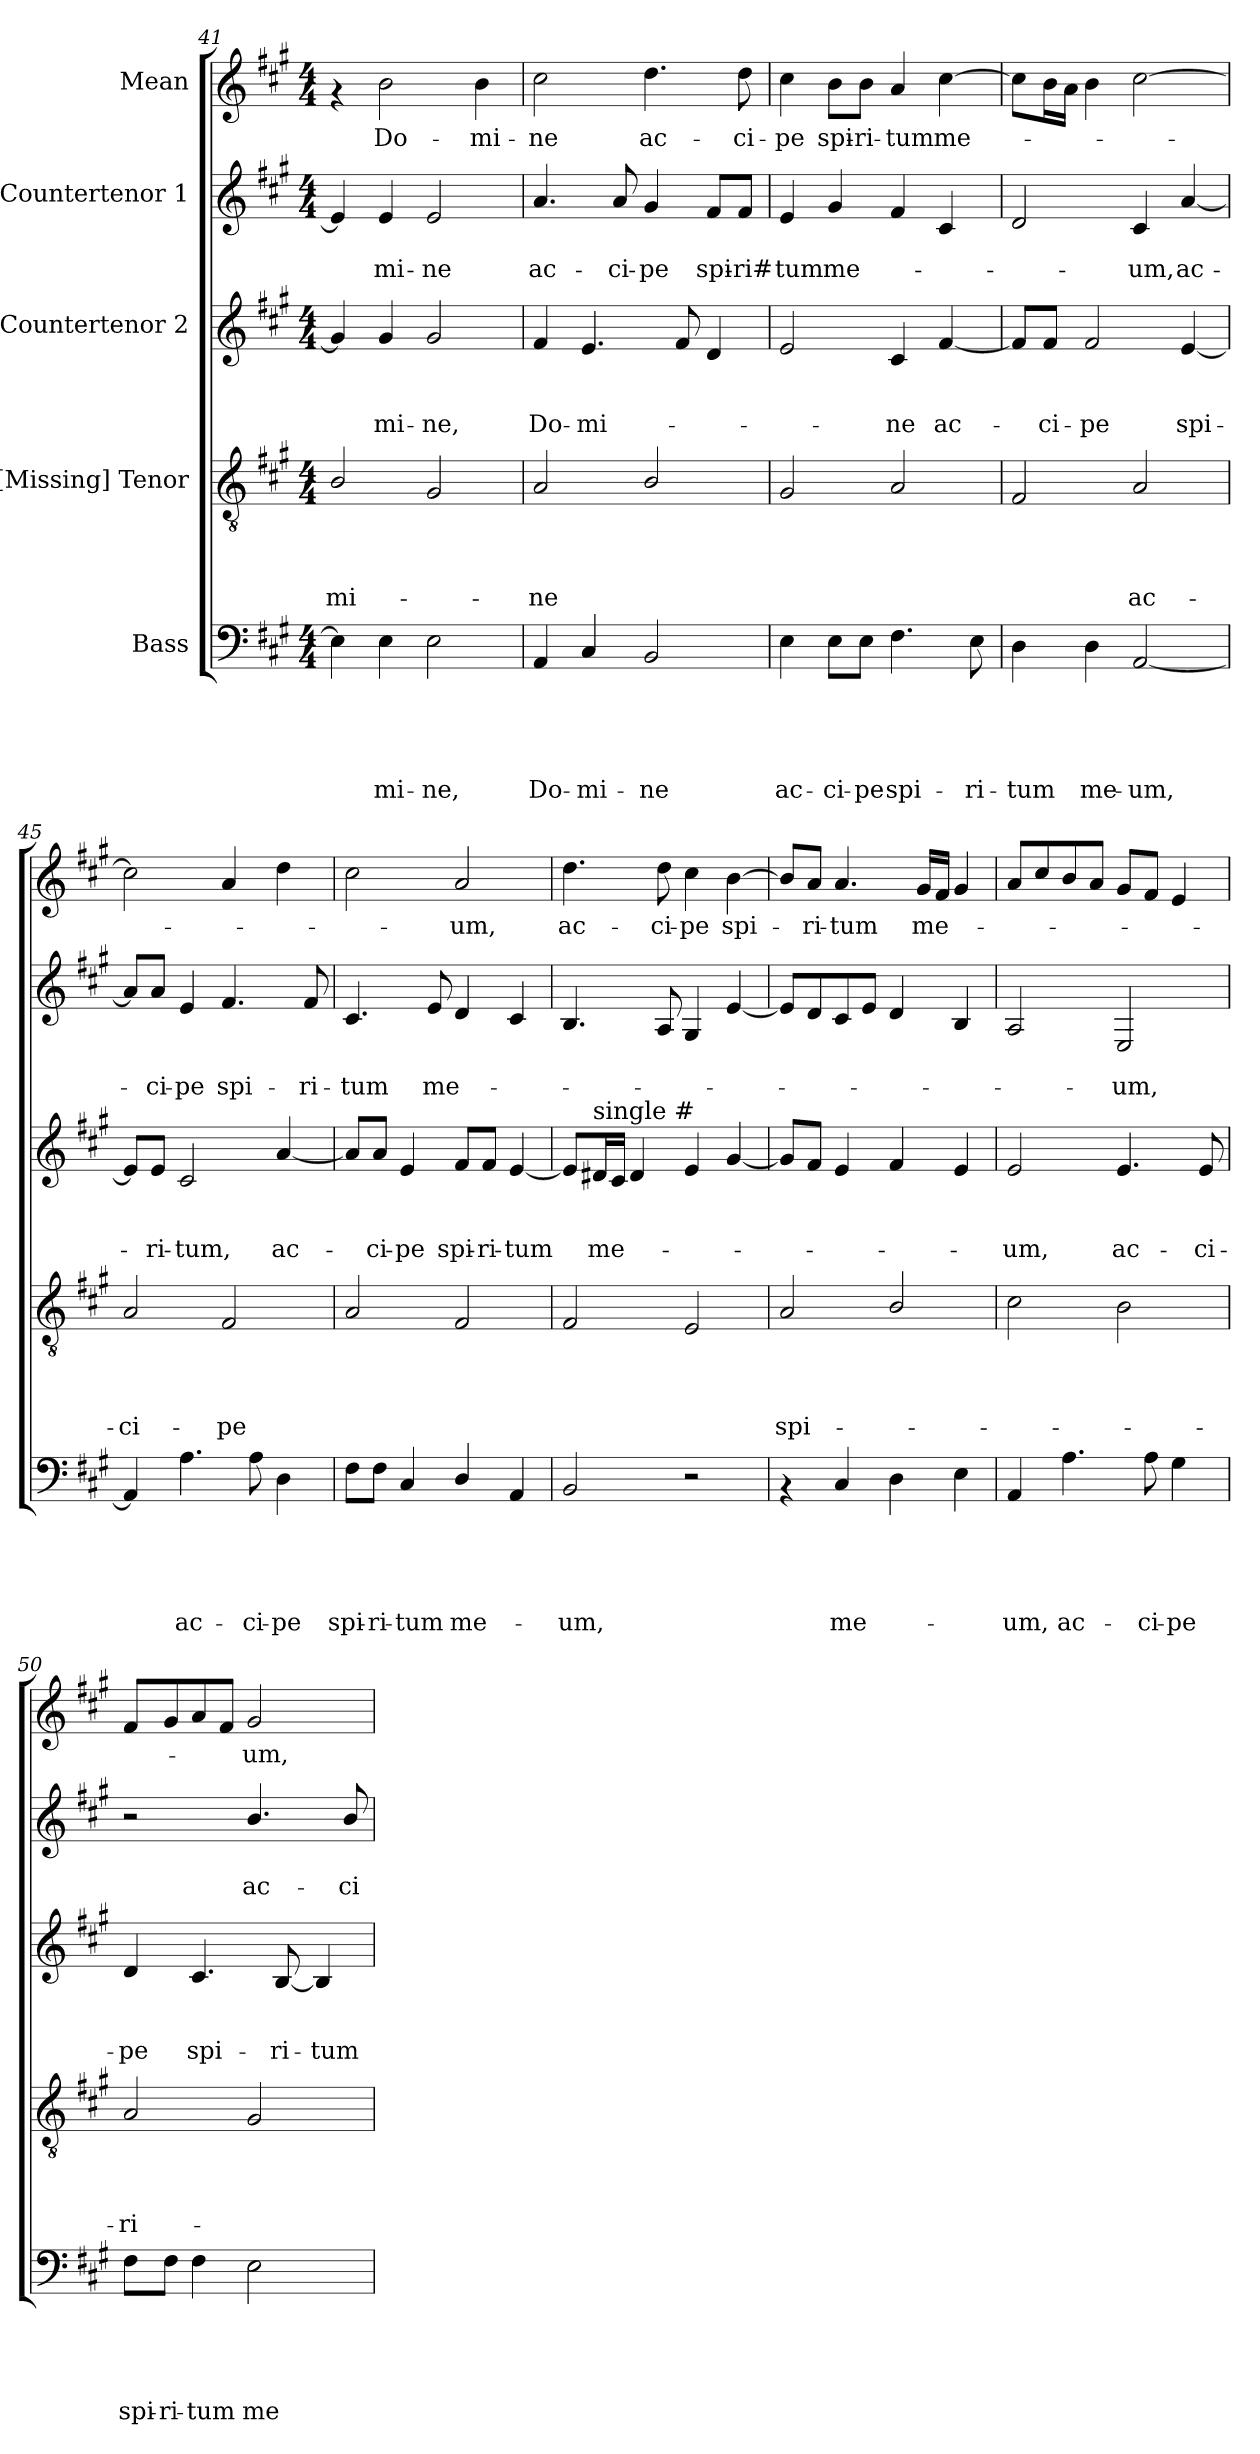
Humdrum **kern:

**kern	**text	**text	**text	**text	**text	**kern	**text	**text	**text	**text	**kern	**text	**text	**text	**kern	**text	**text	**kern	**text
*part5	*part5	*part5	*part5	*part5	*part5	*part4	*part4	*part4	*part4	*part4	*part3	*part3	*part3	*part3	*part2	*part2	*part2	*part1	*part1
*staff5	*staff5	*staff5	*staff5	*staff5	*staff5	*staff4	*staff4	*staff4	*staff4	*staff4	*staff3	*staff3	*staff3	*staff3	*staff2	*staff2	*staff2	*staff1	*staff1
*I"Bass	*	*	*	*	*	*I"[Missing] Tenor	*	*	*	*	*I"Countertenor 2	*	*	*	*I"Countertenor 1	*	*	*I"Mean	*
*clefF4	*	*	*	*	*	*clefGv2	*	*	*	*	*clefG2	*	*	*	*clefG2	*	*	*clefG2	*
*k[f#c#g#]	*	*	*	*	*	*k[f#c#g#]	*	*	*	*	*k[f#c#g#]	*	*	*	*k[f#c#g#]	*	*	*k[f#c#g#]	*
*A:	*	*	*	*	*	*A:	*	*	*	*	*A:	*	*	*	*A:	*	*	*A:	*
*M4/4	*	*	*	*	*	*M4/4	*	*	*	*	*M4/4	*	*	*	*M4/4	*	*	*M4/4	*
=41	=41	=41	=41	=41	=41	=41	=41	=41	=41	=41	=41	=41	=41	=41	=41	=41	=41	=41	=41
!	!	!	!	!	!	!	!	!	!	!LO:LY:b	!	!	!	!	!	!	!	!	!
4E\]	.	.	.	.	.	2B/	.	.	.	-mi-	4g#/]	.	.	.	4e/]	.	.	4rf	.
!	!	!	!	!	!LO:LY:b	!	!	!	!	!	!	!	!	!LO:LY:b	!	!	!LO:LY:b	!	!LO:LY:b
4E\	.	.	.	.	-mi-	.	.	.	.	.	4g#/	.	.	-mi-	4e/	.	-mi-	2b\	Do-
!	!	!	!	!	!LO:LY:b	!	!	!	!	!	!	!	!	!LO:LY:b	!	!	!LO:LY:b	!	!
2E\	.	.	.	.	-ne,	2G#/	.	.	.	.	2g#/	.	.	-ne,	2e/	.	-ne	.	.
!	!	!	!	!	!	!	!	!	!	!	!	!	!	!	!	!	!	!	!LO:LY:b
.	.	.	.	.	.	.	.	.	.	.	.	.	.	.	.	.	.	4b\	-mi-
=42!	=42!	=42!	=42!	=42!	=42!	=42!	=42!	=42!	=42!	=42!	=42!	=42!	=42!	=42!	=42!	=42!	=42!	=42!	=42!
!	!	!	!	!	!LO:LY:b	!	!	!	!	!LO:LY:b	!	!	!	!LO:LY:b	!	!	!LO:LY:b	!	!LO:LY:b
4AA/	.	.	.	.	Do-	2A/	.	.	.	-ne	4f#/	.	.	Do-	4.a/	.	ac-	2cc#\	-ne
!	!	!	!	!	!LO:LY:b	!	!	!	!	!	!	!	!	!LO:LY:b	!	!	!	!	!
4C#/	.	.	.	.	-mi-	.	.	.	.	.	4.e/	.	.	-mi-	.	.	.	.	.
!	!	!	!	!	!	!	!	!	!	!	!	!	!	!	!	!	!LO:LY:b	!	!
.	.	.	.	.	.	.	.	.	.	.	.	.	.	.	8a/	.	-ci-	.	.
!	!	!	!	!	!LO:LY:b	!	!	!	!	!	!	!	!	!	!	!	!LO:LY:b	!	!LO:LY:b
2BB/	.	.	.	.	-ne	2B/	.	.	.	.	.	.	.	.	4g#/	.	-pe	4.dd\	ac-
.	.	.	.	.	.	.	.	.	.	.	8f#/	.	.	.	.	.	.	.	.
!	!	!	!	!	!	!	!	!	!	!	!	!	!	!	!	!	!LO:LY:b	!	!
.	.	.	.	.	.	.	.	.	.	.	4d/	.	.	.	8f#/L	.	spi-	.	.
!	!	!	!	!	!	!	!	!	!	!	!	!	!	!	!	!	!LO:LY:b	!	!LO:LY:b
.	.	.	.	.	.	.	.	.	.	.	.	.	.	.	8f#/J	.	-ri#-	8dd\	-ci-
!!LO:PB:g=z
=43!	=43!	=43!	=43!	=43!	=43!	=43!	=43!	=43!	=43!	=43!	=43!	=43!	=43!	=43!	=43!	=43!	=43!	=43!	=43!
!	!	!	!	!	!LO:LY:b	!	!	!	!	!	!	!	!	!	!	!	!LO:LY:b	!	!LO:LY:b
4E\	.	.	.	.	ac-	2G#/	.	.	.	.	2e/	.	.	.	4e/	.	-tum	4cc#\	-pe
!	!	!	!	!	!LO:LY:b	!	!	!	!	!	!	!	!	!	!	!	!LO:LY:b	!	!LO:LY:b
8E\L	.	.	.	.	-ci-	.	.	.	.	.	.	.	.	.	4g#/	.	me-	8b\L	spi-
!	!	!	!	!	!LO:LY:b	!	!	!	!	!	!	!	!	!	!	!	!	!	!LO:LY:b
8E\J	.	.	.	.	-pe	.	.	.	.	.	.	.	.	.	.	.	.	8b\J	-ri-
!	!	!	!	!	!LO:LY:b	!	!	!	!	!	!	!	!	!LO:LY:b	!	!	!	!	!LO:LY:b
4.F#\	.	.	.	.	spi-	2A/	.	.	.	.	4c#/	.	.	-ne	4f#/	.	.	4a/	-tum
!	!	!	!	!	!	!	!	!	!	!	!	!	!	!LO:LY:b	!	!	!	!	!LO:LY:b
.	.	.	.	.	.	.	.	.	.	.	[<4f#/	.	.	ac-	4c#/	.	.	[>4cc#\	me-
!	!	!	!	!	!LO:LY:b	!	!	!	!	!	!	!	!	!	!	!	!	!	!
8E\	.	.	.	.	-ri-	.	.	.	.	.	.	.	.	.	.	.	.	.	.
=44!	=44!	=44!	=44!	=44!	=44!	=44!	=44!	=44!	=44!	=44!	=44!	=44!	=44!	=44!	=44!	=44!	=44!	=44!	=44!
!	!	!	!	!	!LO:LY:b	!	!	!	!	!	!	!	!	!	!	!	!	!	!
4D\	.	.	.	.	-tum	2F#/	.	.	.	.	8f#/L]	.	.	.	2d/	.	.	8cc#\L]	.
!	!	!	!	!	!	!	!	!	!	!	!	!	!	!LO:LY:b	!	!	!	!	!
.	.	.	.	.	.	.	.	.	.	.	8f#/J	.	.	-ci-	.	.	.	16b\L	.
.	.	.	.	.	.	.	.	.	.	.	.	.	.	.	.	.	.	16a\JJ	.
!	!	!	!	!	!LO:LY:b	!	!	!	!	!	!	!	!	!LO:LY:b	!	!	!	!	!
4D\	.	.	.	.	me-	.	.	.	.	.	2f#/	.	.	-pe	.	.	.	4b\	.
!	!	!	!	!	!LO:LY:b	!	!	!	!	!LO:LY:b	!	!	!	!	!	!	!LO:LY:b	!	!
[<2AA/	.	.	.	.	-um,	2A/	.	.	.	ac-	.	.	.	.	4c#/	.	-um,	[>2cc#\	.
!	!	!	!	!	!	!	!	!	!	!	!	!	!	!LO:LY:b	!	!	!LO:LY:b	!	!
.	.	.	.	.	.	.	.	.	.	.	[<4e/	.	.	spi-	[<4a/	.	ac-	.	.
=45!	=45!	=45!	=45!	=45!	=45!	=45!	=45!	=45!	=45!	=45!	=45!	=45!	=45!	=45!	=45!	=45!	=45!	=45!	=45!
!	!	!	!	!	!	!	!	!	!	!LO:LY:b	!	!	!	!	!	!	!	!	!
4AA/]	.	.	.	.	.	2A/	.	.	.	-ci-	8e/L]	.	.	.	8a/L]	.	.	2cc#\]	.
!	!	!	!	!	!	!	!	!	!	!	!	!	!	!LO:LY:b	!	!	!LO:LY:b	!	!
.	.	.	.	.	.	.	.	.	.	.	8e/J	.	.	-ri-	8a/J	.	-ci-	.	.
!	!	!	!	!	!LO:LY:b	!	!	!	!	!	!	!	!	!LO:LY:b	!	!	!LO:LY:b	!	!
4.A\	.	.	.	.	ac-	.	.	.	.	.	2c#/	.	.	-tum,	4e/	.	-pe	.	.
!	!	!	!	!	!	!	!	!	!	!LO:LY:b	!	!	!	!	!	!	!LO:LY:b	!	!
.	.	.	.	.	.	2F#/	.	.	.	-pe	.	.	.	.	4.f#/	.	spi-	4a/	.
!	!	!	!	!	!LO:LY:b	!	!	!	!	!	!	!	!	!	!	!	!	!	!
8A\	.	.	.	.	-ci-	.	.	.	.	.	.	.	.	.	.	.	.	.	.
!	!	!	!	!	!LO:LY:b	!	!	!	!	!	!	!	!	!LO:LY:b	!	!	!	!	!
4D\	.	.	.	.	-pe	.	.	.	.	.	[<4a/	.	.	ac-	.	.	.	4dd\	.
!	!	!	!	!	!	!	!	!	!	!	!	!	!	!	!	!	!LO:LY:b	!	!
.	.	.	.	.	.	.	.	.	.	.	.	.	.	.	8f#/	.	-ri-	.	.
=46!	=46!	=46!	=46!	=46!	=46!	=46!	=46!	=46!	=46!	=46!	=46!	=46!	=46!	=46!	=46!	=46!	=46!	=46!	=46!
!	!	!	!	!	!LO:LY:b	!	!	!	!	!	!	!	!	!	!	!	!LO:LY:b	!	!
8F#\L	.	.	.	.	spi-	2A/	.	.	.	.	8a/L]	.	.	.	4.c#/	.	-tum	2cc#\	.
!	!	!	!	!	!LO:LY:b	!	!	!	!	!	!	!	!	!LO:LY:b	!	!	!	!	!
8F#\J	.	.	.	.	-ri-	.	.	.	.	.	8a/J	.	.	-ci-	.	.	.	.	.
!	!	!	!	!	!LO:LY:b	!	!	!	!	!	!	!	!	!LO:LY:b	!	!	!	!	!
4C#/	.	.	.	.	-tum	.	.	.	.	.	4e/	.	.	-pe	.	.	.	.	.
!	!	!	!	!	!	!	!	!	!	!	!	!	!	!	!	!	!LO:LY:b	!	!
.	.	.	.	.	.	.	.	.	.	.	.	.	.	.	8e/	.	me-	.	.
!	!	!	!	!	!LO:LY:b	!	!	!	!	!	!	!	!	!LO:LY:b	!	!	!	!	!LO:LY:b
4D/	.	.	.	.	me-	2F#/	.	.	.	.	8f#/L	.	.	spi-	4d/	.	.	2a/	-um,
!	!	!	!	!	!	!	!	!	!	!	!	!	!	!LO:LY:b	!	!	!	!	!
.	.	.	.	.	.	.	.	.	.	.	8f#/J	.	.	-ri-	.	.	.	.	.
!	!	!	!	!	!	!	!	!	!	!	!	!	!	!LO:LY:b	!	!	!	!	!
4AA/	.	.	.	.	.	.	.	.	.	.	[<4e/	.	.	-tum	4c#/	.	.	.	.
=47!	=47!	=47!	=47!	=47!	=47!	=47!	=47!	=47!	=47!	=47!	=47!	=47!	=47!	=47!	=47!	=47!	=47!	=47!	=47!
!	!	!	!	!	!LO:LY:b	!	!	!	!	!	!	!	!	!	!	!	!	!	!LO:LY:b
2BB/	.	.	.	.	-um,	2F#/	.	.	.	.	8e/L]	.	.	.	4.B/	.	.	4.dd\	ac-
!	!	!	!	!	!	!	!	!	!	!	!LO:TX:a:t=single #	!	!	!	!	!	!	!	!
!	!	!	!	!	!	!	!	!	!	!	!	!	!	!LO:LY:b	!	!	!	!	!
.	.	.	.	.	.	.	.	.	.	.	16d#/L	.	.	me-	.	.	.	.	.
.	.	.	.	.	.	.	.	.	.	.	16c#/JJ	.	.	.	.	.	.	.	.
.	.	.	.	.	.	.	.	.	.	.	4d#/	.	.	.	.	.	.	.	.
!	!	!	!	!	!	!	!	!	!	!	!	!	!	!	!	!	!	!	!LO:LY:b
.	.	.	.	.	.	.	.	.	.	.	.	.	.	.	8A/	.	.	8dd\	-ci-
!	!	!	!	!	!	!	!	!	!	!	!	!	!	!	!	!	!	!	!LO:LY:b
2r	.	.	.	.	.	2E/	.	.	.	.	4e/	.	.	.	4G#/	.	.	4cc#\	-pe
!	!	!	!	!	!	!	!	!	!	!	!	!	!	!	!	!	!	!	!LO:LY:b
.	.	.	.	.	.	.	.	.	.	.	[<4g#/	.	.	.	[<4e/	.	.	[<4b\	spi-
!!LO:LB:g=z
=48!	=48!	=48!	=48!	=48!	=48!	=48!	=48!	=48!	=48!	=48!	=48!	=48!	=48!	=48!	=48!	=48!	=48!	=48!	=48!
!	!	!	!	!	!	!	!	!	!	!LO:LY:b	!	!	!	!	!	!	!	!	!
4rAA	.	.	.	.	.	2A/	.	.	.	spi-	8g#/L]	.	.	.	8e/L]	.	.	8b/L]	.
!	!	!	!	!	!	!	!	!	!	!	!	!	!	!	!	!	!	!	!LO:LY:b
.	.	.	.	.	.	.	.	.	.	.	8f#/J	.	.	.	8d/	.	.	8a/J	-ri-
!	!	!	!	!	!LO:LY:b	!	!	!	!	!	!	!	!	!	!	!	!	!	!LO:LY:b
4C#/	.	.	.	.	me-	.	.	.	.	.	4e/	.	.	.	8c#/	.	.	4.a/	-tum
.	.	.	.	.	.	.	.	.	.	.	.	.	.	.	8e/J	.	.	.	.
4D\	.	.	.	.	.	2B/	.	.	.	.	4f#/	.	.	.	4d/	.	.	.	.
!	!	!	!	!	!	!	!	!	!	!	!	!	!	!	!	!	!	!	!LO:LY:b
.	.	.	.	.	.	.	.	.	.	.	.	.	.	.	.	.	.	16g#/LL	me-
.	.	.	.	.	.	.	.	.	.	.	.	.	.	.	.	.	.	16f#/JJ	.
4E\	.	.	.	.	.	.	.	.	.	.	4e/	.	.	.	4B/	.	.	4g#/	.
=49!	=49!	=49!	=49!	=49!	=49!	=49!	=49!	=49!	=49!	=49!	=49!	=49!	=49!	=49!	=49!	=49!	=49!	=49!	=49!
!	!	!	!	!	!LO:LY:b	!	!	!	!	!	!	!	!	!LO:LY:b	!	!	!	!	!
4AA/	.	.	.	.	-um,	2c#\	.	.	.	.	2e/	.	.	-um,	2A/	.	.	8a/L	.
.	.	.	.	.	.	.	.	.	.	.	.	.	.	.	.	.	.	8cc#/	.
!	!	!	!	!	!LO:LY:b	!	!	!	!	!	!	!	!	!	!	!	!	!	!
4.A\	.	.	.	.	ac-	.	.	.	.	.	.	.	.	.	.	.	.	8b/	.
.	.	.	.	.	.	.	.	.	.	.	.	.	.	.	.	.	.	8a/J	.
!	!	!	!	!	!	!	!	!	!	!	!	!	!	!LO:LY:b	!	!	!LO:LY:b	!	!
.	.	.	.	.	.	2B\	.	.	.	.	4.e/	.	.	ac-	2E/	.	-um,	8g#/L	.
!	!	!	!	!	!LO:LY:b	!	!	!	!	!	!	!	!	!	!	!	!	!	!
8A\	.	.	.	.	-ci-	.	.	.	.	.	.	.	.	.	.	.	.	8f#/J	.
!	!	!	!	!	!LO:LY:b	!	!	!	!	!	!	!	!	!	!	!	!	!	!
4G#\	.	.	.	.	-pe	.	.	.	.	.	.	.	.	.	.	.	.	4e/	.
!	!	!	!	!	!	!	!	!	!	!	!	!	!	!LO:LY:b	!	!	!	!	!
.	.	.	.	.	.	.	.	.	.	.	8e/	.	.	-ci-	.	.	.	.	.
=50!	=50!	=50!	=50!	=50!	=50!	=50!	=50!	=50!	=50!	=50!	=50!	=50!	=50!	=50!	=50!	=50!	=50!	=50!	=50!
!	!	!	!	!	!LO:LY:b	!	!	!	!	!LO:LY:b	!	!	!	!LO:LY:b	!	!	!	!	!
8F#\L	.	.	.	.	spi-	2A/	.	.	.	-ri-	4d/	.	.	-pe	2r	.	.	8f#/L	.
!	!	!	!	!	!LO:LY:b	!	!	!	!	!	!	!	!	!	!	!	!	!	!
8F#\J	.	.	.	.	-ri-	.	.	.	.	.	.	.	.	.	.	.	.	8g#/	.
!	!	!	!	!	!LO:LY:b	!	!	!	!	!	!	!	!	!LO:LY:b	!	!	!	!	!
4F#\	.	.	.	.	-tum	.	.	.	.	.	4.c#/	.	.	spi-	.	.	.	8a/	.
.	.	.	.	.	.	.	.	.	.	.	.	.	.	.	.	.	.	8f#/J	.
!	!	!	!	!	!LO:LY:b	!	!	!	!	!	!	!	!	!	!	!	!LO:LY:b	!	!LO:LY:b
2E\	.	.	.	.	me-	2G#/	.	.	.	.	.	.	.	.	4.b/	.	ac-	2g#/	-um,
!	!	!	!	!	!	!	!	!	!	!	!	!	!	!LO:LY:b	!	!	!	!	!
.	.	.	.	.	.	.	.	.	.	.	[>8B/	.	.	-ri-	.	.	.	.	.
!	!	!	!	!	!	!	!	!	!	!	!	!	!	!LO:LY:b	!	!	!	!	!
.	.	.	.	.	.	.	.	.	.	.	4B/]	.	.	-tum	.	.	.	.	.
!	!	!	!	!	!	!	!	!	!	!	!	!	!	!	!	!	!LO:LY:b	!	!
.	.	.	.	.	.	.	.	.	.	.	.	.	.	.	8b/	.	-ci-	.	.
=!	=!	=!	=!	=!	=!	=!	=!	=!	=!	=!	=!	=!	=!	=!	=!	=!	=!	=!	=!
*-	*-	*-	*-	*-	*-	*-	*-	*-	*-	*-	*-	*-	*-	*-	*-	*-	*-	*-	*-
